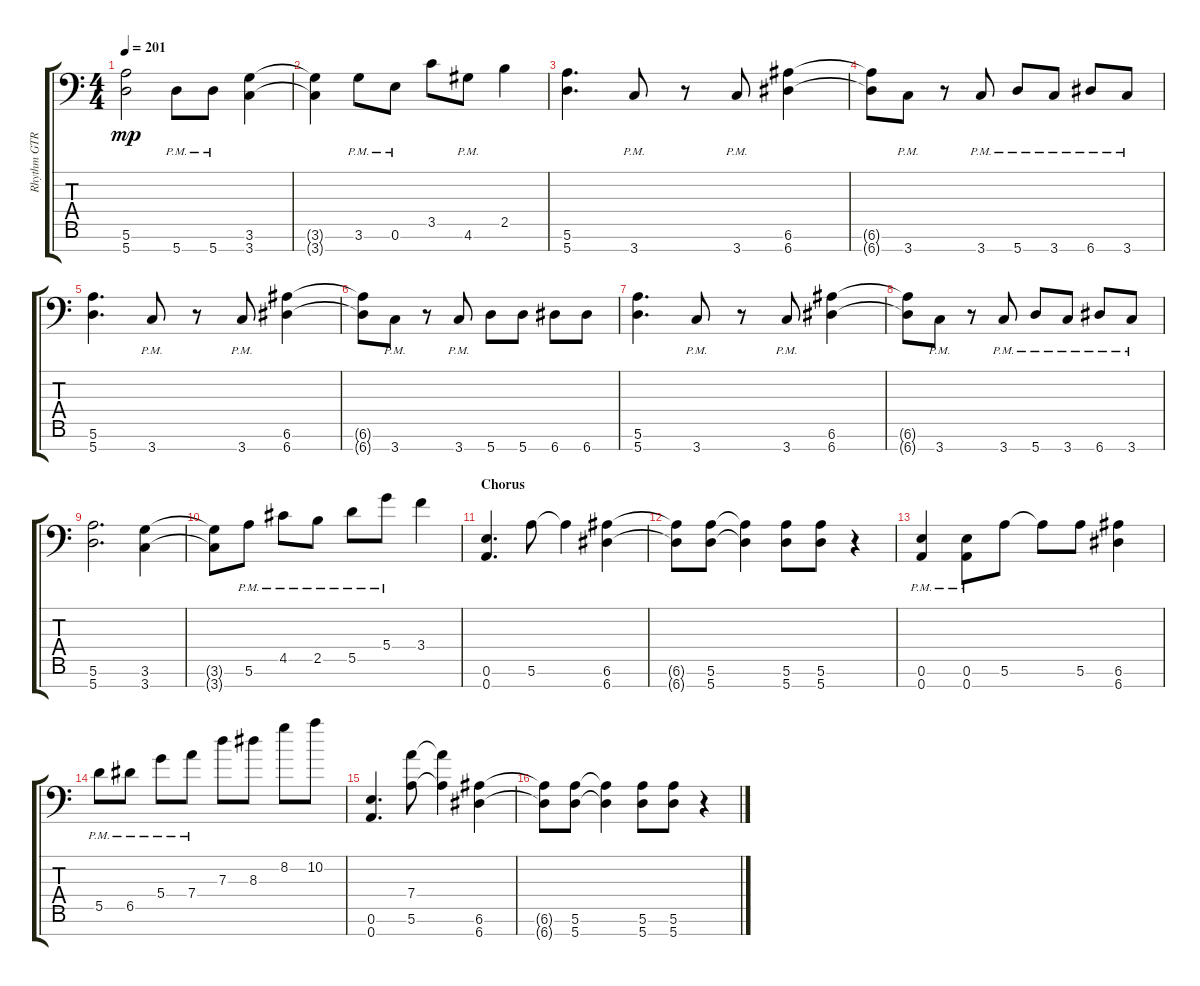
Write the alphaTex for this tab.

\track ("Rhythm GTR 2" "Rhythm GTR") {instrument distortionguitar}
\staff {score tabs}
\tuning (E4 B3 G3 D3 A2 E2 A1) {hide}
\ts (4 4)
\tempo 201
\clef f4
\ks aminor
(5.6 5.7).2{dy mp} 5.7{pm}.8 5.7{pm}.8 (3.6 3.7).4 |
(3.6{t} 3.7{t}).4 3.6{pm}.8 0.6{pm}.8 3.5.8 4.6{pm}.8 2.5.4 |
(5.6 5.7).4{d} 3.7{pm}.8 r.8 3.7{pm}.8 (6.6 6.7).4 |
(6.6{t} 6.7{t}).8 3.7{pm}.8 r.8 3.7{pm}.8 5.7{pm}.8 3.7{pm}.8 6.7{pm}.8 3.7{pm}.8 |
(5.6 5.7).4{d} 3.7{pm}.8 r.8 3.7{pm}.8 (6.6 6.7).4 |
(6.6{t} 6.7{t}).8 3.7{pm}.8 r.8 3.7{pm}.8 5.7.8 5.7.8 6.7.8 6.7.8 |
(5.6 5.7).4{d} 3.7{pm}.8 r.8 3.7{pm}.8 (6.6 6.7).4 |
(6.6{t} 6.7{t}).8 3.7{pm}.8 r.8 3.7{pm}.8 5.7{pm}.8 3.7{pm}.8 6.7{pm}.8 3.7{pm}.8 |
(5.6 5.7).2{d} (3.6 3.7).4 |
(3.6{t} 3.7{t}).8 5.6{pm}.8 4.5{pm}.8 2.5{pm}.8 5.5{pm}.8 5.4{pm}.8 3.4.4 |
\section ("" "Chorus")
(0.6 0.7).4{d} 5.6.8 5.6{t}.4 (6.6 6.7).4 |
(6.6{t} 6.7{t}).8 (5.6 5.7).8 (5.6{t} 5.7{t}).4 (5.6 5.7).8 (5.6 5.7).8 r.4 |
(0.6{pm} 0.7{pm}).4 (0.6{pm} 0.7{pm}).8 5.6.8 5.6{t}.8 5.6.8 (6.6 6.7).4 |
5.5{pm}.8 6.5{pm}.8 5.4{pm}.8 7.4{pm}.8 7.3.8 8.3.8 8.2.8 10.2.8 |
(0.6 0.7).4{d} (7.4 5.6).8 (7.4{t} 5.6{t}).4 (6.6 6.7).4 |
(6.6{t} 6.7{t}).8 (5.6 5.7).8 (5.6{t} 5.7{t}).4 (5.6 5.7).8 (5.6 5.7).8 r.4
